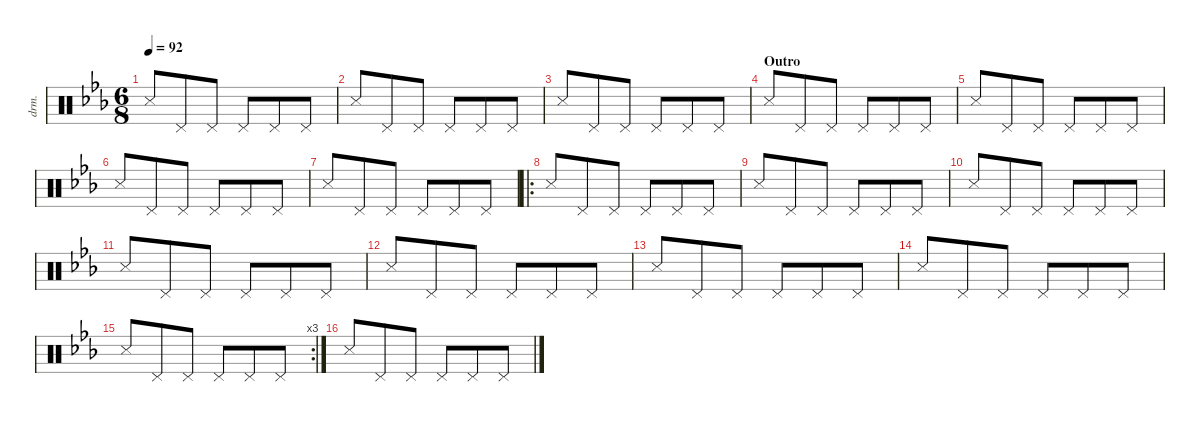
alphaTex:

\defaultSystemsLayout 4
\hideDynamics
\bracketExtendMode nobrackets
\track ("Click Track" "drm.") {instrument percussion}
\staff {score}
\articulation defaults
\ts (6 8)
\tempo 92
\clef neutral
\ks cminor "Snare (side stick) 3"{acc forcenatural}.8{dy f} "Pedal Hi-Hat (hit)"{acc forcenatural}.8 "Pedal Hi-Hat (hit)"{acc forcenatural}.8 "Pedal Hi-Hat (hit)"{acc forcenatural}.8 "Pedal Hi-Hat (hit)"{acc forcenatural}.8 "Pedal Hi-Hat (hit)"{acc forcenatural}.8
|
"Snare (side stick) 3"{acc forcenatural}.8 "Pedal Hi-Hat (hit)"{acc forcenatural}.8 "Pedal Hi-Hat (hit)"{acc forcenatural}.8 "Pedal Hi-Hat (hit)"{acc forcenatural}.8 "Pedal Hi-Hat (hit)"{acc forcenatural}.8 "Pedal Hi-Hat (hit)"{acc forcenatural}.8 |
"Snare (side stick) 3"{acc forcenatural}.8 "Pedal Hi-Hat (hit)"{acc forcenatural}.8 "Pedal Hi-Hat (hit)"{acc forcenatural}.8 "Pedal Hi-Hat (hit)"{acc forcenatural}.8 "Pedal Hi-Hat (hit)"{acc forcenatural}.8 "Pedal Hi-Hat (hit)"{acc forcenatural}.8 |
\section ("" "Outro")
"Snare (side stick) 3"{acc forcenatural}.8 "Pedal Hi-Hat (hit)"{acc forcenatural}.8 "Pedal Hi-Hat (hit)"{acc forcenatural}.8 "Pedal Hi-Hat (hit)"{acc forcenatural}.8 "Pedal Hi-Hat (hit)"{acc forcenatural}.8 "Pedal Hi-Hat (hit)"{acc forcenatural}.8 |
"Snare (side stick) 3"{acc forcenatural}.8 "Pedal Hi-Hat (hit)"{acc forcenatural}.8 "Pedal Hi-Hat (hit)"{acc forcenatural}.8 "Pedal Hi-Hat (hit)"{acc forcenatural}.8 "Pedal Hi-Hat (hit)"{acc forcenatural}.8 "Pedal Hi-Hat (hit)"{acc forcenatural}.8 |
"Snare (side stick) 3"{acc forcenatural}.8 "Pedal Hi-Hat (hit)"{acc forcenatural}.8 "Pedal Hi-Hat (hit)"{acc forcenatural}.8 "Pedal Hi-Hat (hit)"{acc forcenatural}.8 "Pedal Hi-Hat (hit)"{acc forcenatural}.8 "Pedal Hi-Hat (hit)"{acc forcenatural}.8 |
"Snare (side stick) 3"{acc forcenatural}.8 "Pedal Hi-Hat (hit)"{acc forcenatural}.8 "Pedal Hi-Hat (hit)"{acc forcenatural}.8 "Pedal Hi-Hat (hit)"{acc forcenatural}.8 "Pedal Hi-Hat (hit)"{acc forcenatural}.8 "Pedal Hi-Hat (hit)"{acc forcenatural}.8 |
\ro "Snare (side stick) 3"{acc forcenatural}.8 "Pedal Hi-Hat (hit)"{acc forcenatural}.8 "Pedal Hi-Hat (hit)"{acc forcenatural}.8 "Pedal Hi-Hat (hit)"{acc forcenatural}.8 "Pedal Hi-Hat (hit)"{acc forcenatural}.8 "Pedal Hi-Hat (hit)"{acc forcenatural}.8
|
"Snare (side stick) 3"{acc forcenatural}.8 "Pedal Hi-Hat (hit)"{acc forcenatural}.8 "Pedal Hi-Hat (hit)"{acc forcenatural}.8 "Pedal Hi-Hat (hit)"{acc forcenatural}.8 "Pedal Hi-Hat (hit)"{acc forcenatural}.8 "Pedal Hi-Hat (hit)"{acc forcenatural}.8 |
"Snare (side stick) 3"{acc forcenatural}.8 "Pedal Hi-Hat (hit)"{acc forcenatural}.8 "Pedal Hi-Hat (hit)"{acc forcenatural}.8 "Pedal Hi-Hat (hit)"{acc forcenatural}.8 "Pedal Hi-Hat (hit)"{acc forcenatural}.8 "Pedal Hi-Hat (hit)"{acc forcenatural}.8 |
"Snare (side stick) 3"{acc forcenatural}.8 "Pedal Hi-Hat (hit)"{acc forcenatural}.8 "Pedal Hi-Hat (hit)"{acc forcenatural}.8 "Pedal Hi-Hat (hit)"{acc forcenatural}.8 "Pedal Hi-Hat (hit)"{acc forcenatural}.8 "Pedal Hi-Hat (hit)"{acc forcenatural}.8 |
"Snare (side stick) 3"{acc forcenatural}.8 "Pedal Hi-Hat (hit)"{acc forcenatural}.8 "Pedal Hi-Hat (hit)"{acc forcenatural}.8 "Pedal Hi-Hat (hit)"{acc forcenatural}.8 "Pedal Hi-Hat (hit)"{acc forcenatural}.8 "Pedal Hi-Hat (hit)"{acc forcenatural}.8 |
"Snare (side stick) 3"{acc forcenatural}.8 "Pedal Hi-Hat (hit)"{acc forcenatural}.8 "Pedal Hi-Hat (hit)"{acc forcenatural}.8 "Pedal Hi-Hat (hit)"{acc forcenatural}.8 "Pedal Hi-Hat (hit)"{acc forcenatural}.8 "Pedal Hi-Hat (hit)"{acc forcenatural}.8 |
"Snare (side stick) 3"{acc forcenatural}.8 "Pedal Hi-Hat (hit)"{acc forcenatural}.8 "Pedal Hi-Hat (hit)"{acc forcenatural}.8 "Pedal Hi-Hat (hit)"{acc forcenatural}.8 "Pedal Hi-Hat (hit)"{acc forcenatural}.8 "Pedal Hi-Hat (hit)"{acc forcenatural}.8 |
\rc 3 "Snare (side stick) 3"{acc forcenatural}.8 "Pedal Hi-Hat (hit)"{acc forcenatural}.8 "Pedal Hi-Hat (hit)"{acc forcenatural}.8 "Pedal Hi-Hat (hit)"{acc forcenatural}.8 "Pedal Hi-Hat (hit)"{acc forcenatural}.8 "Pedal Hi-Hat (hit)"{acc forcenatural}.8
|
"Snare (side stick) 3"{acc forcenatural}.8 "Pedal Hi-Hat (hit)"{acc forcenatural}.8 "Pedal Hi-Hat (hit)"{acc forcenatural}.8 "Pedal Hi-Hat (hit)"{acc forcenatural}.8 "Pedal Hi-Hat (hit)"{acc forcenatural}.8 "Pedal Hi-Hat (hit)"{acc forcenatural}.8
